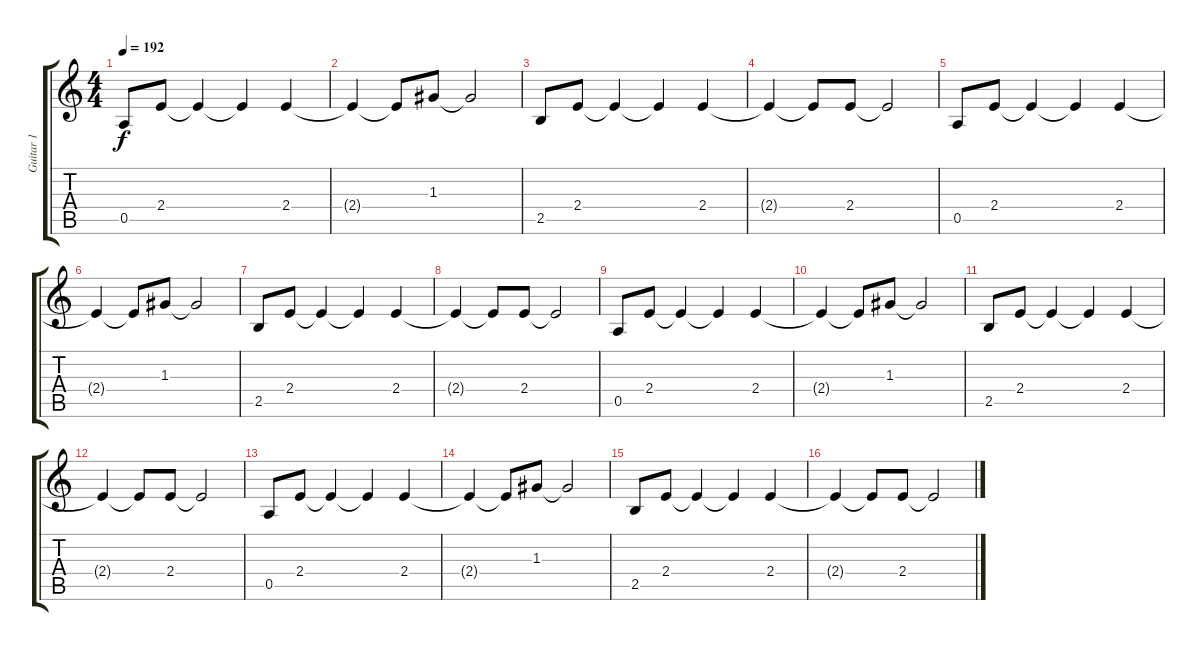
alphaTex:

\track ("Guitar 1" "Guitar 1") {instrument distortionguitar}
\staff {score tabs}
\tuning (E4 B3 G3 D3 A2 E2) {hide}
\ts (4 4)
\tempo 192
\clef g2
\ks c
0.5.8{dy f instrument acousticguitarsteel} 2.4.8 2.4{t}.4 2.4{t}.4 2.4.4 |
2.4{t}.4 2.4{t}.8 1.3.8 1.3{t}.2 |
2.5.8 2.4.8 2.4{t}.4 2.4{t}.4 2.4.4 |
2.4{t}.4 2.4{t}.8 2.4.8 2.4{t}.2 |
0.5.8 2.4.8 2.4{t}.4 2.4{t}.4 2.4.4 |
2.4{t}.4 2.4{t}.8 1.3.8 1.3{t}.2 |
2.5.8 2.4.8 2.4{t}.4 2.4{t}.4 2.4.4 |
2.4{t}.4 2.4{t}.8 2.4.8 2.4{t}.2 |
0.5.8 2.4.8 2.4{t}.4 2.4{t}.4 2.4.4 |
2.4{t}.4 2.4{t}.8 1.3.8 1.3{t}.2 |
2.5.8 2.4.8 2.4{t}.4 2.4{t}.4 2.4.4 |
2.4{t}.4 2.4{t}.8 2.4.8 2.4{t}.2 |
0.5.8 2.4.8 2.4{t}.4 2.4{t}.4 2.4.4 |
2.4{t}.4 2.4{t}.8 1.3.8 1.3{t}.2 |
2.5.8 2.4.8 2.4{t}.4 2.4{t}.4 2.4.4 |
2.4{t}.4 2.4{t}.8 2.4.8 2.4{t}.2
